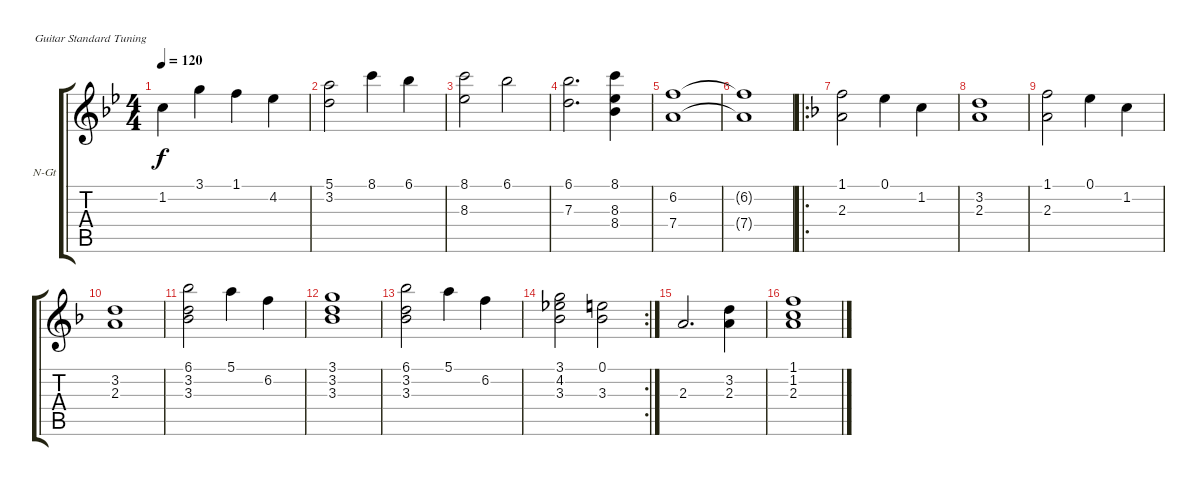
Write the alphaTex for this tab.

\bracketExtendMode groupsimilarinstruments
\firstSystemTrackNameOrientation horizontal
\otherSystemsTrackNameOrientation horizontal
\track ("Lead Guitar" "N-Gt") {instrument acousticguitarnylon}
\staff {score tabs}
\tuning (E4 B3 G3 D3 A2 E2)
\ts (4 4)
\tempo 120
\clef g2
\ks bb
1.2.4{dy f} 3.1.4 1.1.4 4.2.4 |
(5.1 3.2).2 8.1.4 6.1.4 |
(8.1 8.3).2 6.1.2 |
(6.1 7.3).2{d} (8.1 8.3 8.4).4 |
(6.2 7.4).1 |
(6.2{t} 7.4{t}).1 |
\ro
\ks f
(1.1 2.3).2 0.1.4 1.2.4 |
(3.2 2.3).1 |
(1.1 2.3).2 0.1.4 1.2.4 |
(3.2 2.3).1 |
(6.1 3.2 3.3).2 5.1.4 6.2.4 |
(3.1 3.2 3.3).1 |
(6.1 3.2 3.3).2 5.1.4 6.2.4 |
\rc 2
(3.1 4.2 3.3).2 (0.1 3.3).2 |
2.3.2{d} (3.2 2.3).4 |
(1.1 1.2 2.3).1
